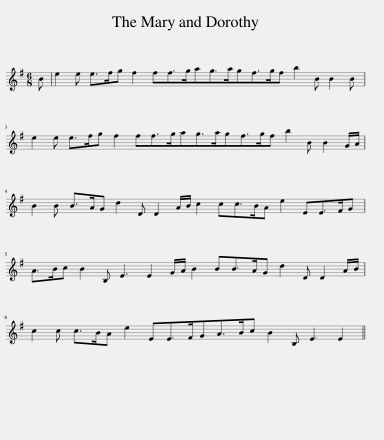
X:1
L:1/8
M:6/8
I:linebreak $
K:Emin
V:1 treble
V:1
 B | e2 e e>fg f2 ff>gag>agf>gf b2 B B2 B |$ e2 e e>fg f2 ff>gag>agf>gf b2 B B2 G/A/ |$ B2 B B>AG d2 D D2 A/B/ c2 cc>BA e2 EE>FG |$ A>Bc B2 B, E3 E2 G/A/ B2 BB>AG d2 D D2 A/B/ |$ %5
 c2 c c>BA e2 EE>FGA>Bc B2 B, E3 E2 || %6
